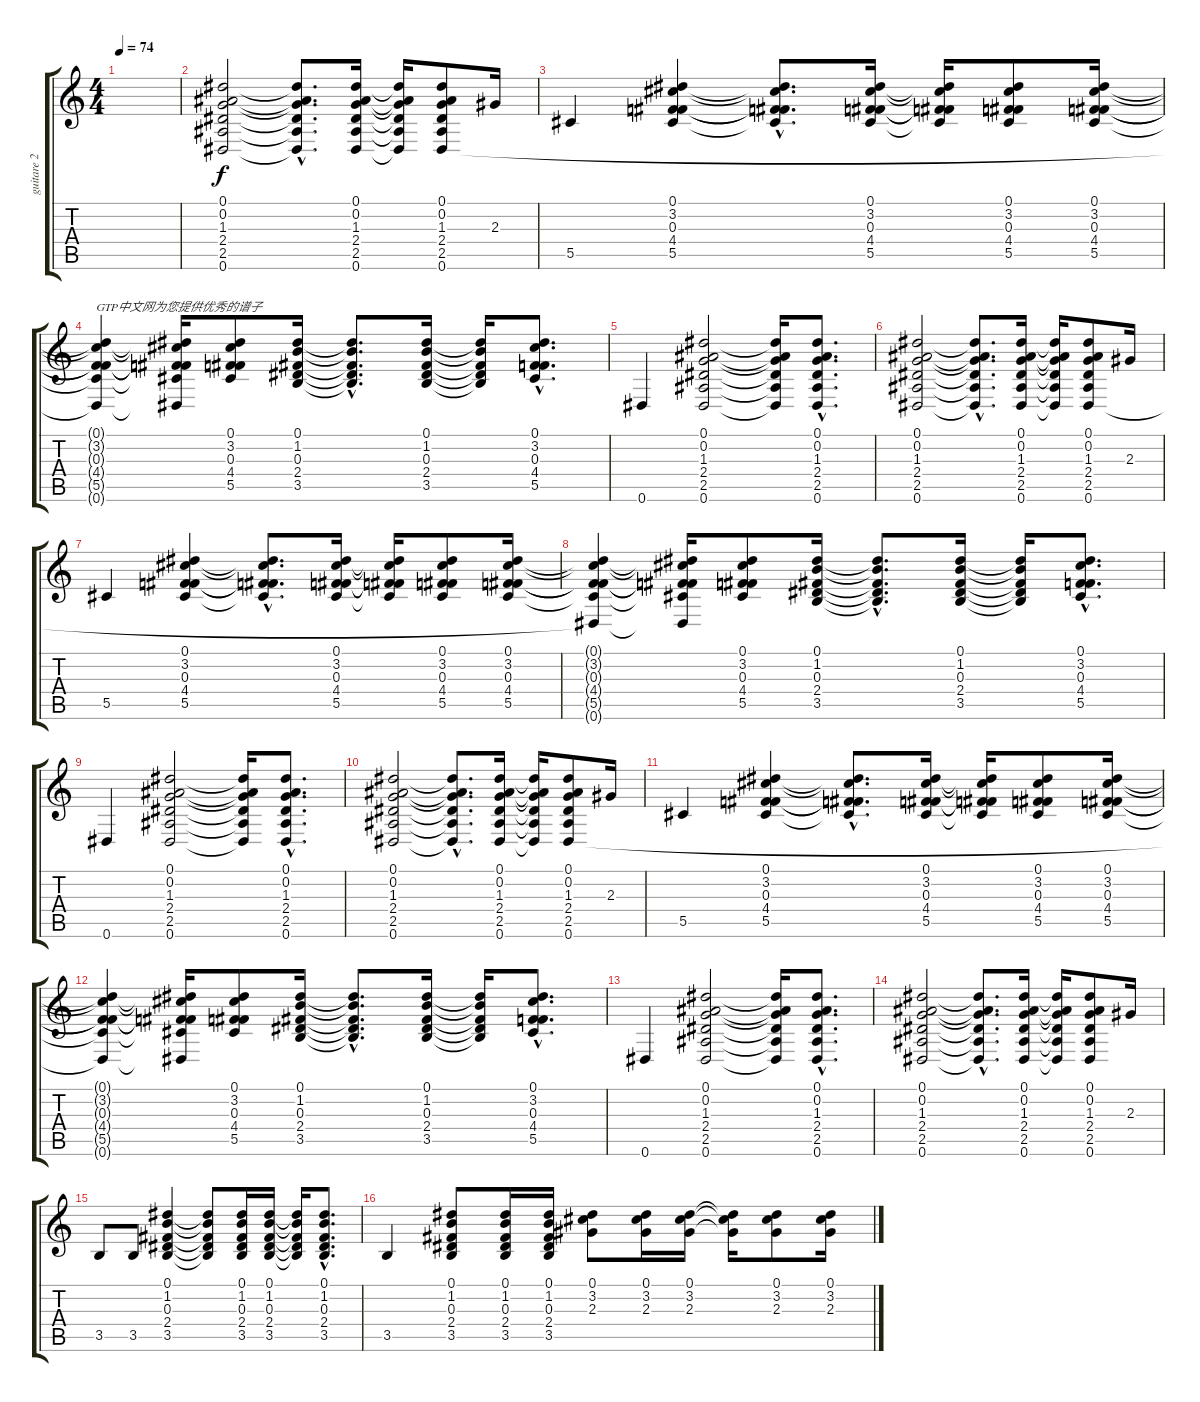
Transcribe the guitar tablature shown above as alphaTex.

\track ("guitare 2 (Pat Smear)" "guitare 2 ") {instrument acousticguitarsteel}
\staff {score tabs}
\tuning (Eb4 Bb3 Gb3 Db3 Ab2 Eb2) {hide}
\ts (4 4)
\tempo 74
\clef g2
\ks c
|
(0.1 0.2 1.3 2.4 2.5 0.6).2 (0.1{hac t} 0.2{hac t} 1.3{hac t} 2.4{hac t} 2.5{hac t} 0.6{hac t}).8{d} (0.1 0.2 1.3 2.4 2.5 0.6).16 (0.1{t} 0.2{t} 1.3{t} 2.4{t} 2.5{t} 0.6{t}).16 (0.1 0.2 1.3 2.4 2.5 0.6).8 2.3.16 |
5.5.4 (0.1 3.2 0.3 4.4 5.5).4 (0.1{hac t} 3.2{hac t} 0.3{hac t} 4.4{hac t} 5.5{hac t}).8{d} (0.1 3.2 0.3 4.4 5.5).16 (0.1{t} 3.2{t} 0.3{t} 4.4{t} 5.5{t}).16 (0.1 3.2 0.3 4.4 5.5).8 (0.1 3.2 0.3 4.4 5.5).16 |
(0.1{t} 3.2{t} 0.3{t} 4.4{t} 5.5{t} 0.6{t}).4{txt "GTP中文网为您提供优秀的谱子"} (0.1{t} 3.2{t} 0.3{t} 4.4{t} 5.5{t} 0.6{t}).16 (0.1 3.2 0.3 4.4 5.5).8 (0.1 1.2 0.3 2.4 3.5).16 (0.1{hac t} 1.2{hac t} 0.3{hac t} 2.4{hac t} 3.5{hac t}).8{d} (0.1 1.2 0.3 2.4 3.5).16 (0.1{t} 1.2{t} 0.3{t} 2.4{t} 3.5{t}).16 (0.1{hac} 3.2{hac} 0.3{hac} 4.4{hac} 5.5{hac}).8{d} |
0.6.4 (0.1 0.2 1.3 2.4 2.5 0.6).2 (0.1{t} 0.2{t} 1.3{t} 2.4{t} 2.5{t} 0.6{t}).16 (0.1{hac} 0.2{hac} 1.3{hac} 2.4{hac} 2.5{hac} 0.6{hac}).8{d} |
(0.1 0.2 1.3 2.4 2.5 0.6).2 (0.1{hac t} 0.2{hac t} 1.3{hac t} 2.4{hac t} 2.5{hac t} 0.6{hac t}).8{d} (0.1 0.2 1.3 2.4 2.5 0.6).16 (0.1{t} 0.2{t} 1.3{t} 2.4{t} 2.5{t} 0.6{t}).16 (0.1 0.2 1.3 2.4 2.5 0.6).8 2.3.16 |
5.5.4 (0.1 3.2 0.3 4.4 5.5).4 (0.1{hac t} 3.2{hac t} 0.3{hac t} 4.4{hac t} 5.5{hac t}).8{d} (0.1 3.2 0.3 4.4 5.5).16 (0.1{t} 3.2{t} 0.3{t} 4.4{t} 5.5{t}).16 (0.1 3.2 0.3 4.4 5.5).8 (0.1 3.2 0.3 4.4 5.5).16 |
(0.1{t} 3.2{t} 0.3{t} 4.4{t} 5.5{t} 0.6{t}).4 (0.1{t} 3.2{t} 0.3{t} 4.4{t} 5.5{t} 0.6{t}).16 (0.1 3.2 0.3 4.4 5.5).8 (0.1 1.2 0.3 2.4 3.5).16 (0.1{hac t} 1.2{hac t} 0.3{hac t} 2.4{hac t} 3.5{hac t}).8{d} (0.1 1.2 0.3 2.4 3.5).16 (0.1{t} 1.2{t} 0.3{t} 2.4{t} 3.5{t}).16 (0.1{hac} 3.2{hac} 0.3{hac} 4.4{hac} 5.5{hac}).8{d} |
0.6.4 (0.1 0.2 1.3 2.4 2.5 0.6).2 (0.1{t} 0.2{t} 1.3{t} 2.4{t} 2.5{t} 0.6{t}).16 (0.1{hac} 0.2{hac} 1.3{hac} 2.4{hac} 2.5{hac} 0.6{hac}).8{d} |
(0.1 0.2 1.3 2.4 2.5 0.6).2 (0.1{hac t} 0.2{hac t} 1.3{hac t} 2.4{hac t} 2.5{hac t} 0.6{hac t}).8{d} (0.1 0.2 1.3 2.4 2.5 0.6).16 (0.1{t} 0.2{t} 1.3{t} 2.4{t} 2.5{t} 0.6{t}).16 (0.1 0.2 1.3 2.4 2.5 0.6).8 2.3.16 |
5.5.4 (0.1 3.2 0.3 4.4 5.5).4 (0.1{hac t} 3.2{hac t} 0.3{hac t} 4.4{hac t} 5.5{hac t}).8{d} (0.1 3.2 0.3 4.4 5.5).16 (0.1{t} 3.2{t} 0.3{t} 4.4{t} 5.5{t}).16 (0.1 3.2 0.3 4.4 5.5).8 (0.1 3.2 0.3 4.4 5.5).16 |
(0.1{t} 3.2{t} 0.3{t} 4.4{t} 5.5{t} 0.6{t}).4 (0.1{t} 3.2{t} 0.3{t} 4.4{t} 5.5{t} 0.6{t}).16 (0.1 3.2 0.3 4.4 5.5).8 (0.1 1.2 0.3 2.4 3.5).16 (0.1{hac t} 1.2{hac t} 0.3{hac t} 2.4{hac t} 3.5{hac t}).8{d} (0.1 1.2 0.3 2.4 3.5).16 (0.1{t} 1.2{t} 0.3{t} 2.4{t} 3.5{t}).16 (0.1{hac} 3.2{hac} 0.3{hac} 4.4{hac} 5.5{hac}).8{d} |
0.6.4 (0.1 0.2 1.3 2.4 2.5 0.6).2 (0.1{t} 0.2{t} 1.3{t} 2.4{t} 2.5{t} 0.6{t}).16 (0.1{hac} 0.2{hac} 1.3{hac} 2.4{hac} 2.5{hac} 0.6{hac}).8{d} |
(0.1 0.2 1.3 2.4 2.5 0.6).2 (0.1{hac t} 0.2{hac t} 1.3{hac t} 2.4{hac t} 2.5{hac t} 0.6{hac t}).8{d} (0.1 0.2 1.3 2.4 2.5 0.6).16 (0.1{t} 0.2{t} 1.3{t} 2.4{t} 2.5{t} 0.6{t}).16 (0.1 0.2 1.3 2.4 2.5 0.6).8 2.3.16 |
3.5.8 3.5.8 (0.1 1.2 0.3 2.4 3.5).4 (0.1{t} 1.2{t} 0.3{t} 2.4{t} 3.5{t}).8 (0.1 1.2 0.3 2.4 3.5).16 (0.1 1.2 0.3 2.4 3.5).16 (0.1{t} 1.2{t} 0.3{t} 2.4{t} 3.5{t}).16 (0.1{hac} 1.2{hac} 0.3{hac} 2.4{hac} 3.5{hac}).8{d} |
3.5.4 (0.1 1.2 0.3 2.4 3.5).8 (0.1 1.2 0.3 2.4 3.5).16 (0.1 1.2 0.3 2.4 3.5).16 (0.1 3.2 2.3).8 (0.1 3.2 2.3).16 (0.1 3.2 2.3).16 (0.1{t} 3.2{t} 2.3{t}).16 (0.1 3.2 2.3).8 (0.1 3.2 2.3).16
